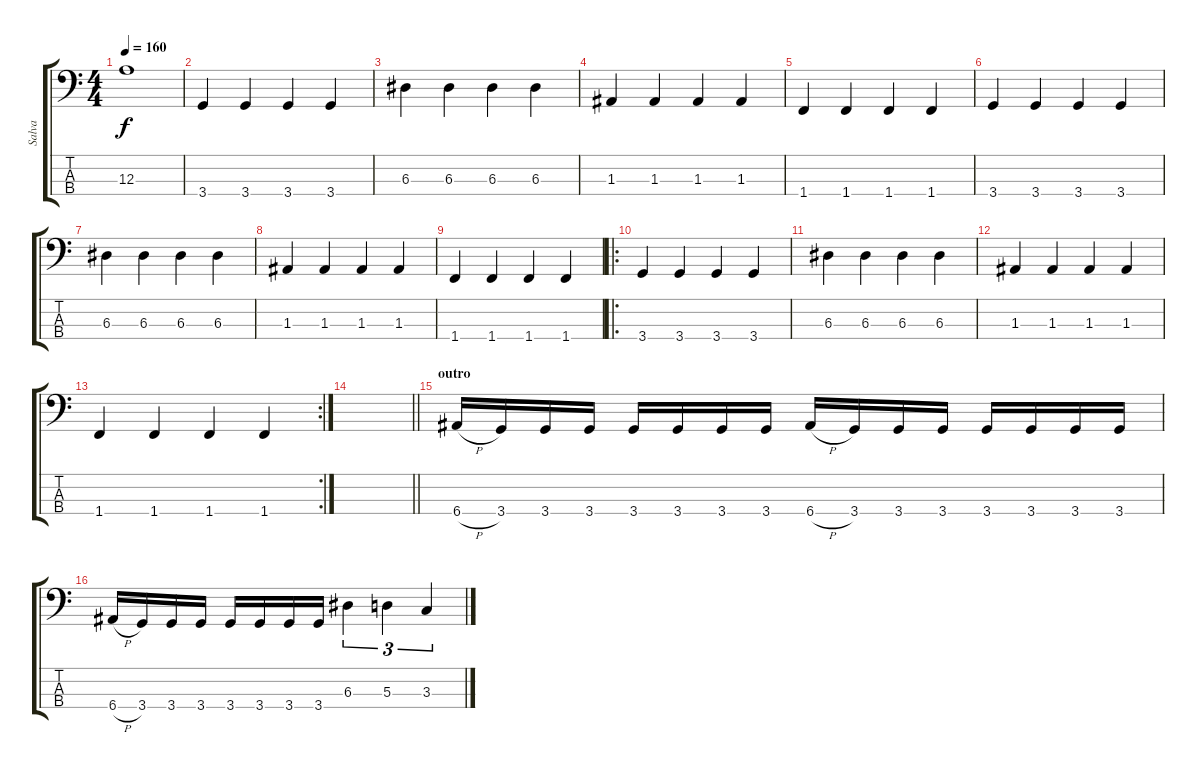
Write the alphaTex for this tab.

\track ("Salva" "Salva") {instrument electricbassfinger}
\staff {score tabs}
\tuning (G2 D2 A1 E1) {hide}
\ts (4 4)
\tempo 160
\clef f4
\ks c
12.3.1{dy f} |
3.4.4 3.4.4 3.4.4 3.4.4 |
6.3.4 6.3.4 6.3.4 6.3.4 |
1.3.4 1.3.4 1.3.4 1.3.4 |
1.4.4 1.4.4 1.4.4 1.4.4 |
3.4.4 3.4.4 3.4.4 3.4.4 |
6.3.4 6.3.4 6.3.4 6.3.4 |
1.3.4 1.3.4 1.3.4 1.3.4 |
1.4.4 1.4.4 1.4.4 1.4.4 |
\ro
3.4.4 3.4.4 3.4.4 3.4.4 |
6.3.4 6.3.4 6.3.4 6.3.4 |
1.3.4 1.3.4 1.3.4 1.3.4 |
\rc 2
1.4.4 1.4.4 1.4.4 1.4.4 |
\barLineRight lightlight
|
\section ("" "outro")
6.4{h}.16{balance 12} 3.4.16 3.4.16 3.4.16 3.4.16 3.4.16 3.4.16 3.4.16 6.4{h}.16 3.4.16 3.4.16 3.4.16 3.4.16 3.4.16 3.4.16 3.4.16 |
6.4{h}.16 3.4.16 3.4.16 3.4.16 3.4.16 3.4.16 3.4.16 3.4.16 6.3.4{tu (3 2)} 5.3.4{tu (3 2)} 3.3.4{tu (3 2)}
